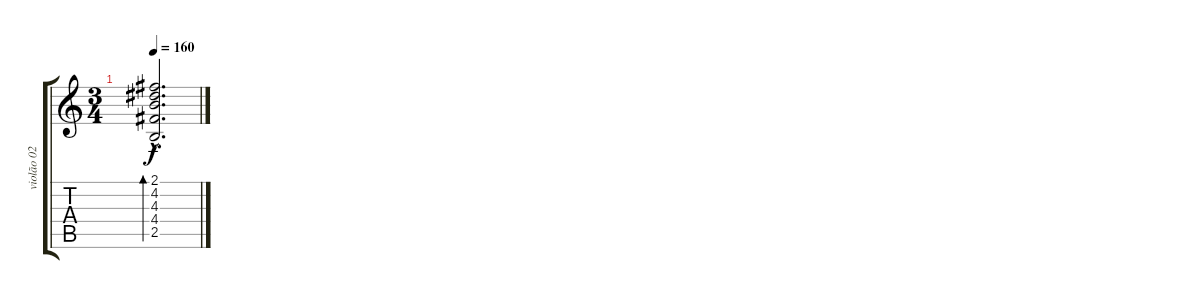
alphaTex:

\track ("violão 02" "violão 02") {instrument acousticguitarnylon}
\staff {score tabs}
\tuning (E4 B3 G3 D3 A2 E2) {hide}
\ts (3 4)
\tempo 160
\clef g2
\ks c
(2.1{hac} 4.2{hac} 4.3{hac} 4.4{hac} 2.5{hac}).2{d bd 60 dy f}
